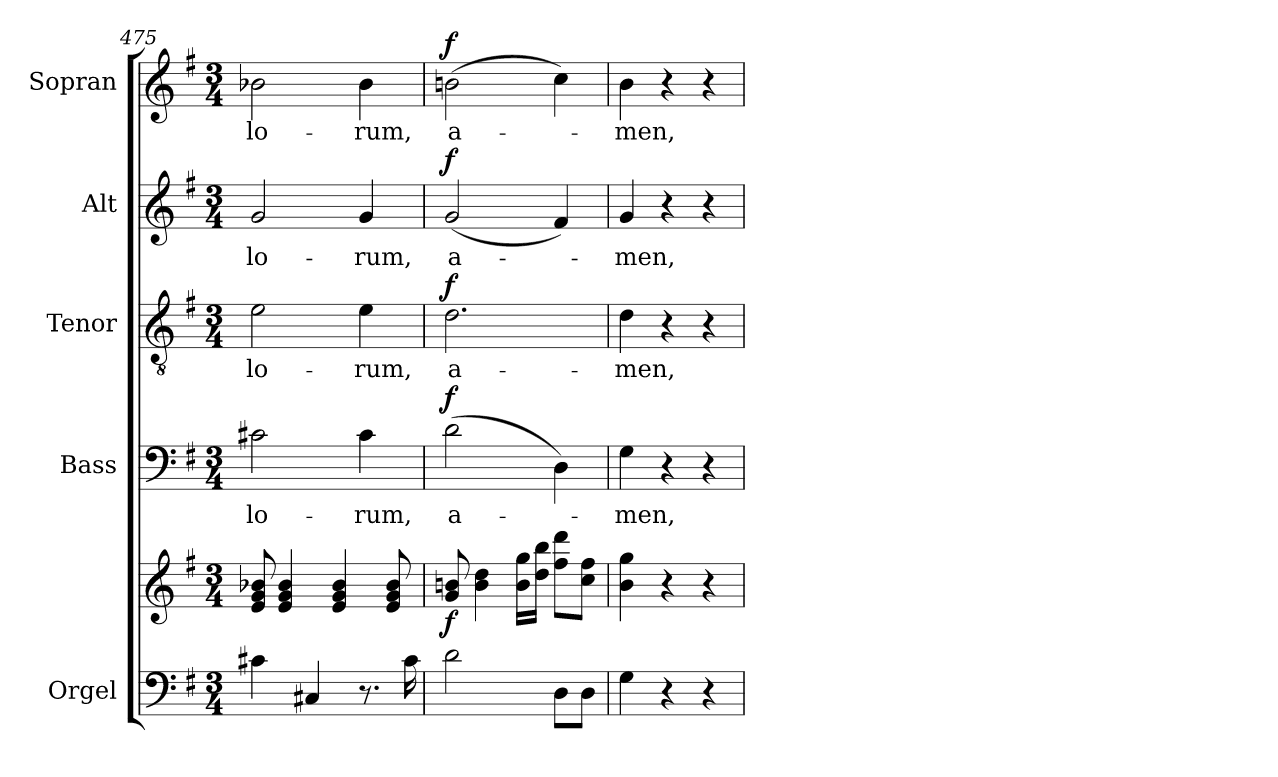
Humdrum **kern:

**kern	**kern	**dynam	**kern	**text	**dynam	**kern	**text	**dynam	**kern	**text	**dynam	**kern	**text	**dynam
*part5	*part5	*part5	*part4	*part4	*part4	*part3	*part3	*part3	*part2	*part2	*part2	*part1	*part1	*part1
*staff6	*staff5	*staff5/6	*staff4	*staff4	*staff4	*staff3	*staff3	*staff3	*staff2	*staff2	*staff2	*staff1	*staff1	*staff1
*I"Orgel	*	*	*I"Bass	*	*	*I"Tenor	*	*	*I"Alt	*	*	*I"Sopran	*	*
*I'Org.	*	*	*I'B.	*	*	*I'T.	*	*	*I'A.	*	*	*I'S.	*	*
*clefF4	*clefG2	*	*clefF4	*	*	*clefGv2	*	*	*clefG2	*	*	*clefG2	*	*
*k[f#]	*k[f#]	*	*k[f#]	*	*	*k[f#]	*	*	*k[f#]	*	*	*k[f#]	*	*
*G:	*G:	*	*G:	*	*	*G:	*	*	*G:	*	*	*G:	*	*
*M3/4	*M3/4	*	*M3/4	*	*	*M3/4	*	*	*M3/4	*	*	*M3/4	*	*
=475	=475	=475	=475	=475	=475	=475	=475	=475	=475	=475	=475	=475	=475	=475
!	!	!	!	!LO:LY:b	!	!	!LO:LY:b	!	!	!LO:LY:b	!	!	!LO:LY:b	!
4c#X\	8e/ 8g/ 8b-X/	.	2c#X\	-lo-	.	2e\	-lo-	.	2g/	-lo-	.	2b-X\	-lo-	.
.	4e/ 4g/ 4b-/	.	.	.	.	.	.	.	.	.	.	.	.	.
4C#X/	.	.	.	.	.	.	.	.	.	.	.	.	.	.
.	4e/ 4g/ 4b-/	.	.	.	.	.	.	.	.	.	.	.	.	.
!	!	!	!	!LO:LY:b	!	!	!LO:LY:b	!	!	!LO:LY:b	!	!	!LO:LY:b	!
8.r	.	.	4c#\	-rum,	.	4e\	-rum,	.	4g/	-rum,	.	4b-\	-rum,	.
.	8e/ 8g/ 8b-/	.	.	.	.	.	.	.	.	.	.	.	.	.
16c#\	.	.	.	.	.	.	.	.	.	.	.	.	.	.
!!LO:LB:g=z
=476	=476	=476	=476	=476	=476	=476	=476	=476	=476	=476	=476	=476	=476	=476
!	!	!LO:DY:b	!	!LO:LY:b	!LO:DY:a	!	!LO:LY:b	!LO:DY:a	!	!LO:LY:b	!LO:DY:a	!	!LO:LY:b	!LO:DY:a
2d\	8g/ 8bn/	f	(>2d\	a-	f	2.d\	a-	f	(<2g/	a-	f	(>2bn\	a-	f
.	4b\ 4dd\	.	.	.	.	.	.	.	.	.	.	.	.	.
.	16b\ 16gg\LL	.	.	.	.	.	.	.	.	.	.	.	.	.
.	16dd\ 16bb\JJ	.	.	.	.	.	.	.	.	.	.	.	.	.
8D\L	8ff#\ 8ddd\L	.	4D\)	.	.	.	.	.	4f#/)	.	.	4cc\)	.	.
8D\J	8cc\ 8ff#\J	.	.	.	.	.	.	.	.	.	.	.	.	.
=477	=477	=477	=477	=477	=477	=477	=477	=477	=477	=477	=477	=477	=477	=477
!	!	!	!	!LO:LY:b	!	!	!LO:LY:b	!	!	!LO:LY:b	!	!	!LO:LY:b	!
4G\	4b\ 4gg\	.	4G\	-men,	.	4d\	-men,	.	4g/	-men,	.	4b\	-men,	.
4r	4r	.	4r	.	.	4r	.	.	4r	.	.	4r	.	.
4r	4r	.	4r	.	.	4r	.	.	4r	.	.	4r	.	.
=	=	=	=	=	=	=	=	=	=	=	=	=	=	=
*-	*-	*-	*-	*-	*-	*-	*-	*-	*-	*-	*-	*-	*-	*-
